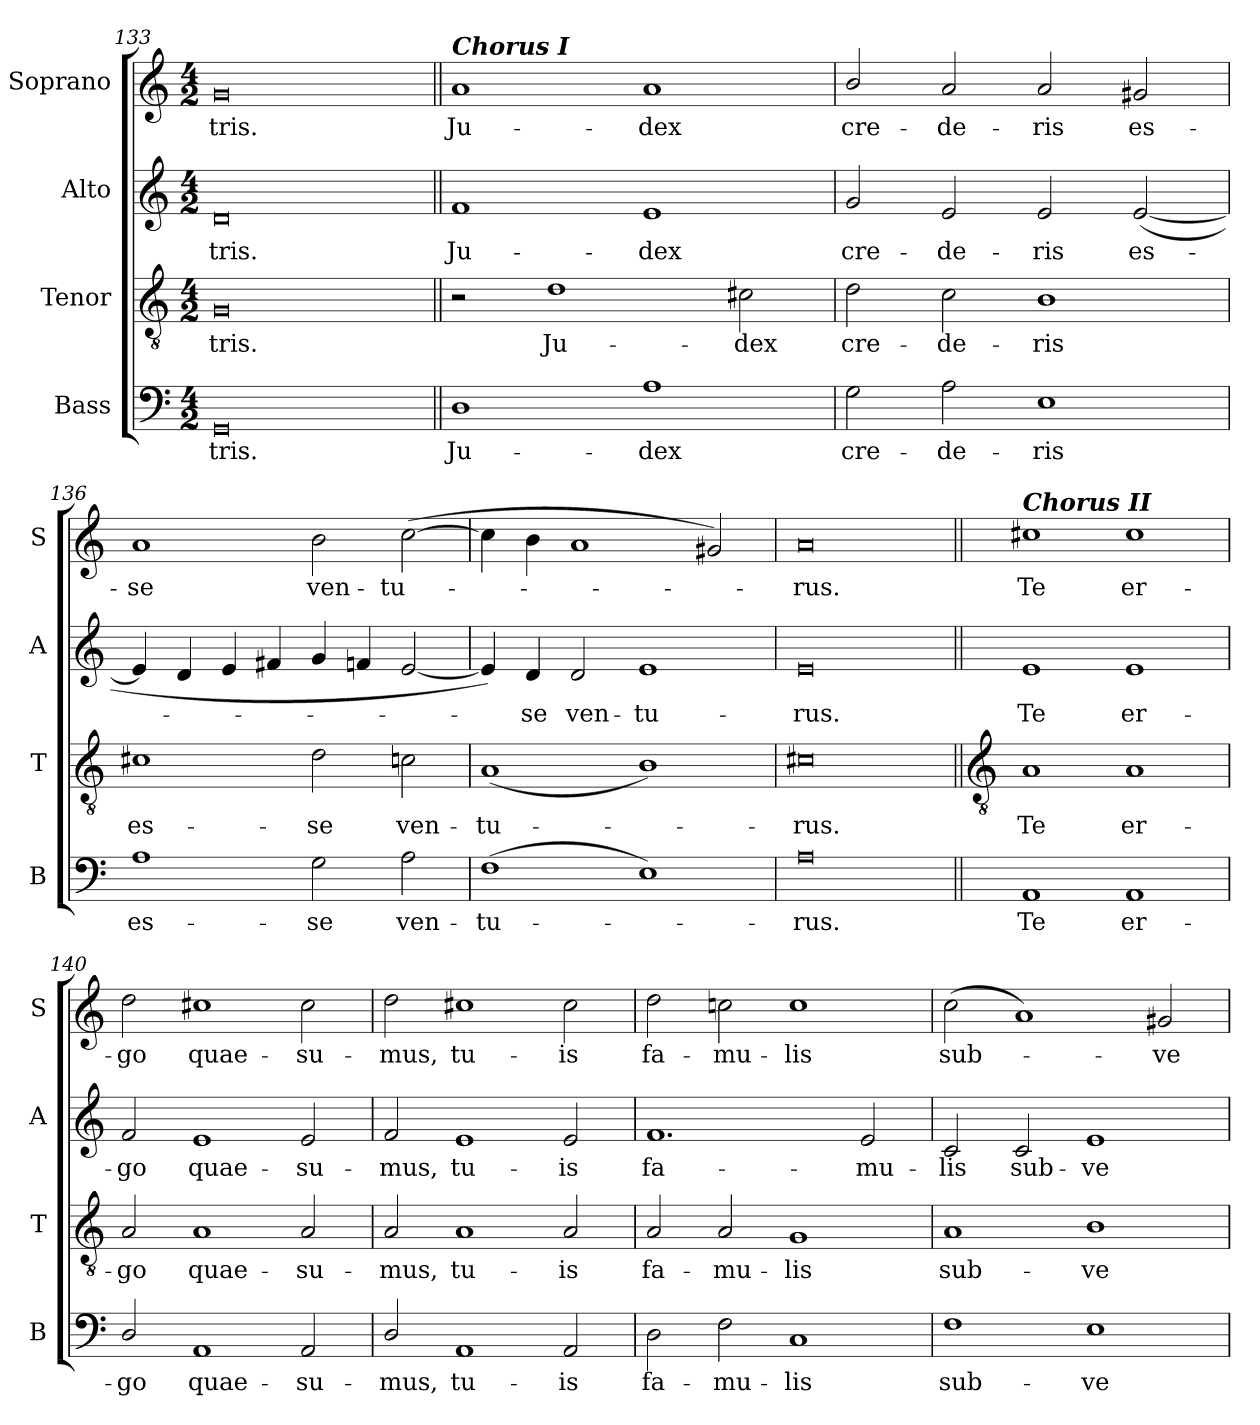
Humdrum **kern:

**kern	**text	**kern	**text	**kern	**text	**kern	**text
*part4	*part4	*part3	*part3	*part2	*part2	*part1	*part1
*staff4	*staff4	*staff3	*staff3	*staff2	*staff2	*staff1	*staff1
*I"Bass	*	*I"Tenor	*	*I"Alto	*	*I"Soprano	*
*I'B	*	*I'T	*	*I'A	*	*I'S	*
*clefF4	*	*clefGv2	*	*clefG2	*	*clefG2	*
*k[]	*	*k[]	*	*k[]	*	*k[]	*
*C:	*	*C:	*	*C:	*	*C:	*
*M4/2	*	*M4/2	*	*M4/2	*	*M4/2	*
=133	=133	=133	=133	=133	=133	=133	=133
!	!LO:LY:b	!	!LO:LY:b	!	!LO:LY:b	!	!LO:LY:b
0GG	tris.	0G	tris.	0d	-tris.	0g	tris.
=134||	=134||	=134||	=134||	=134||	=134||	=134||	=134||
!	!	!	!	!	!	!LO:TX:a:Bi:t=Chorus I	!
!	!LO:LY:b	!	!	!	!LO:LY:b	!	!LO:LY:b
1D	Ju-	2r	.	1f	Ju-	1a	Ju-
!	!	!	!LO:LY:b	!	!	!	!
.	.	1d	Ju-	.	.	.	.
!	!LO:LY:b	!	!	!	!LO:LY:b	!	!LO:LY:b
1A	-dex	.	.	1e	-dex	1a	-dex
!	!	!	!LO:LY:b	!	!	!	!
.	.	2c#X	-dex	.	.	.	.
=135	=135	=135	=135	=135	=135	=135	=135
!	!LO:LY:b	!	!LO:LY:b	!	!LO:LY:b	!	!LO:LY:b
2G	cre-	2d	cre-	2g	cre-	2b/	cre-
!	!LO:LY:b	!	!LO:LY:b	!	!LO:LY:b	!	!LO:LY:b
2A	-de-	2c	-de-	2e	-de-	2a	-de-
!	!LO:LY:b	!	!LO:LY:b	!	!LO:LY:b	!	!LO:LY:b
1E	-ris	1B	-ris	2e	-ris	2a	-ris
!	!	!	!	!	!LO:LY:b	!	!LO:LY:b
.	.	.	.	(<[2e	es-	2g#X	es-
=136	=136	=136	=136	=136	=136	=136	=136
!	!LO:LY:b	!	!LO:LY:b	!	!	!	!LO:LY:b
1A	es-	1c#X	es-	4e]	.	1a	-se
.	.	.	.	4d	.	.	.
.	.	.	.	4e	.	.	.
.	.	.	.	4f#	.	.	.
!	!LO:LY:b	!	!LO:LY:b	!	!	!	!LO:LY:b
2G	-se	2d	-se	4g	.	2b	ven-
.	.	.	.	4f	.	.	.
!	!LO:LY:b	!	!LO:LY:b	!	!	!	!LO:LY:b
2A	ven-	2c	ven-	[2e	.	(>[2cc	-tu-
=137	=137	=137	=137	=137	=137	=137	=137
!	!LO:LY:b	!	!LO:LY:b	!	!	!	!
(>1F	-tu-	(<1A	-tu-	4e])	.	4cc]	.
!	!	!	!	!	!LO:LY:b	!	!
.	.	.	.	4d	se	4b	.
!	!	!	!	!	!LO:LY:b	!	!
.	.	.	.	2d	ven-	1a\	.
!	!	!	!	!	!LO:LY:b	!	!
1E)	.	1B/)	.	1e	-tu-	.	.
.	.	.	.	.	.	2g#X)	.
=138	=138	=138	=138	=138	=138	=138	=138
!	!LO:LY:b	!	!LO:LY:b	!	!LO:LY:b	!	!LO:LY:b
0A	rus.	0c#X	rus.	0e	-rus.	0a	rus.
!!LO:LB:g=z
=139||	=139||	=139||	=139||	=139||	=139||	=139||	=139||
*	*	*clefGv2	*	*	*	*	*
!	!	!	!	!	!	!LO:TX:a:Bi:t=Chorus II	!
!	!LO:LY:b	!	!LO:LY:b	!	!LO:LY:b	!	!LO:LY:b
1AA	Te	1A	Te	1e	Te	1cc#X	Te
!	!LO:LY:b	!	!LO:LY:b	!	!LO:LY:b	!	!LO:LY:b
1AA	er-	1A	er-	1e	er-	1cc#	er-
=140	=140	=140	=140	=140	=140	=140	=140
!	!LO:LY:b	!	!LO:LY:b	!	!LO:LY:b	!	!LO:LY:b
2D/	-go	2A	-go	2f	-go	2dd	-go
!	!LO:LY:b	!	!LO:LY:b	!	!LO:LY:b	!	!LO:LY:b
1AA	quae-	1A	quae-	1e	quae-	1cc#X	quae-
!	!LO:LY:b	!	!LO:LY:b	!	!LO:LY:b	!	!LO:LY:b
2AA	-su-	2A	-su-	2e	-su-	2cc#	-su-
=141	=141	=141	=141	=141	=141	=141	=141
!	!LO:LY:b	!	!LO:LY:b	!	!LO:LY:b	!	!LO:LY:b
2D/	-mus,	2A	-mus,	2f	-mus,	2dd	-mus,
!	!LO:LY:b	!	!LO:LY:b	!	!LO:LY:b	!	!LO:LY:b
1AA	tu-	1A	tu-	1e	tu-	1cc#X	tu-
!	!LO:LY:b	!	!LO:LY:b	!	!LO:LY:b	!	!LO:LY:b
2AA	-is	2A	-is	2e	-is	2cc#	-is
=142	=142	=142	=142	=142	=142	=142	=142
!	!LO:LY:b	!	!LO:LY:b	!	!LO:LY:b	!	!LO:LY:b
2D	fa-	2A	fa-	1.f	fa-	2dd	fa-
!	!LO:LY:b	!	!LO:LY:b	!	!	!	!LO:LY:b
2F	-mu-	2A	-mu-	.	.	2ccn	-mu-
!	!LO:LY:b	!	!LO:LY:b	!	!	!	!LO:LY:b
1C	-lis	1G	-lis	.	.	1cc	-lis
!	!	!	!	!	!LO:LY:b	!	!
.	.	.	.	2e	-mu-	.	.
=143	=143	=143	=143	=143	=143	=143	=143
!	!LO:LY:b	!	!LO:LY:b	!	!LO:LY:b	!	!LO:LY:b
1F	sub-	1A	sub-	2c	-lis	(>2cc	sub-
!	!	!	!	!	!LO:LY:b	!	!
.	.	.	.	2c	sub-	1a)	.
!	!LO:LY:b	!	!LO:LY:b	!	!LO:LY:b	!	!
1E	-ve-	1B	-ve-	1e	-ve-	.	.
!	!	!	!	!	!	!	!LO:LY:b
.	.	.	.	.	.	2g#X	ve-
=	=	=	=	=	=	=	=
*-	*-	*-	*-	*-	*-	*-	*-
